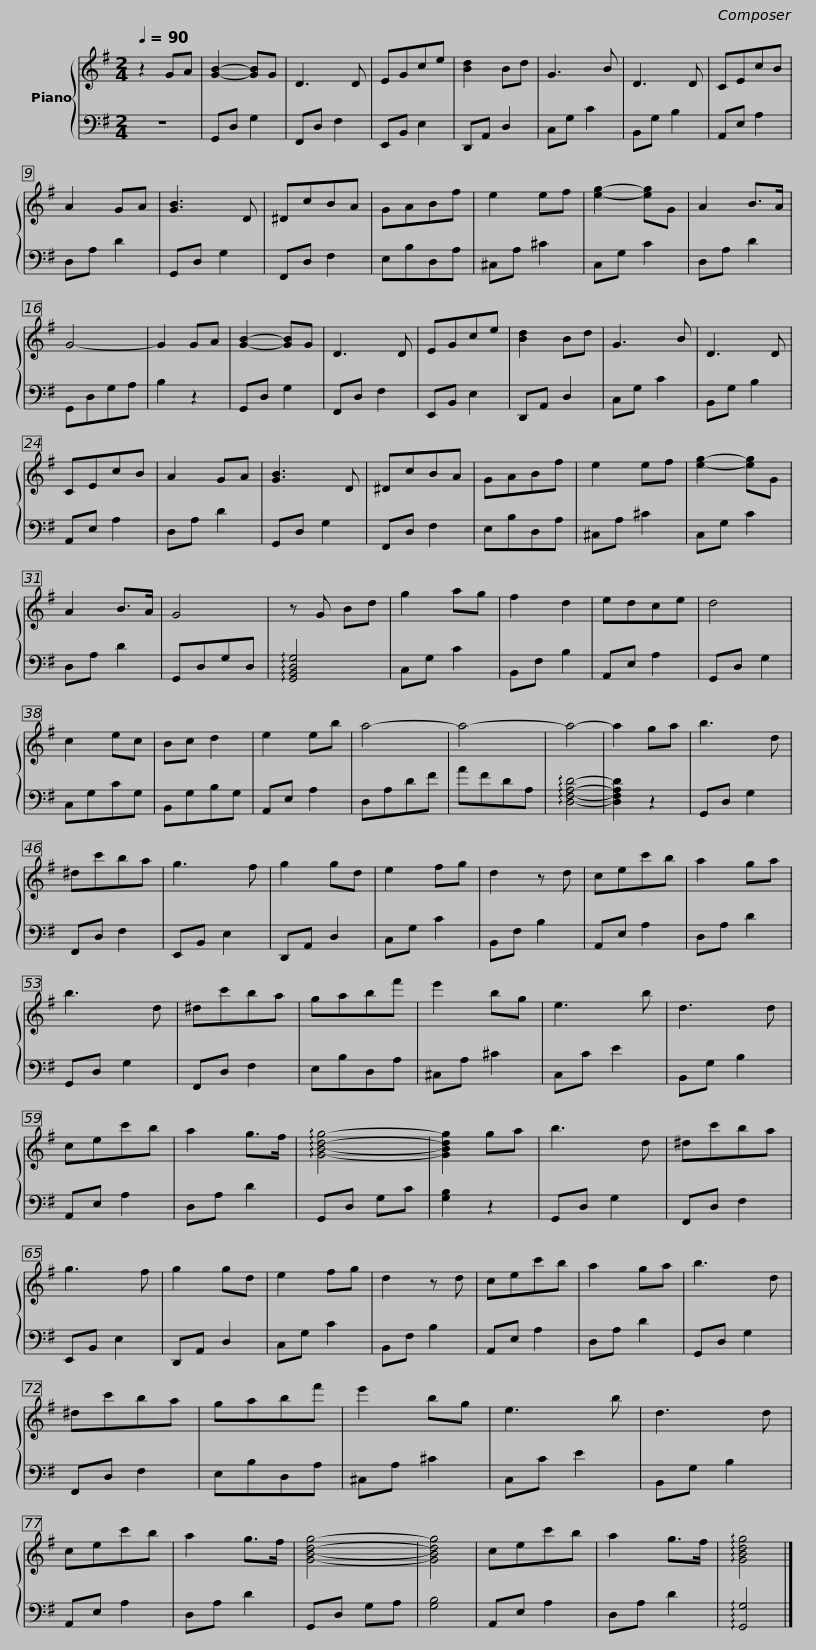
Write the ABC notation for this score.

X:1
%%score { 1 | 2 }
L:1/8
Q:1/4=90
M:2/4
I:linebreak $
K:G
V:1 treble
V:2 bass
V:1
 z2 GA | [GB]2- [GB]G | D3 D | EGce | [Bd]2 Bd | %5
 G3 B | D3 D | CEcB | A2 GA | [GB]3 D |$ %10
 ^DcBA | GABf | e2 ef | [eg]2- [eg]G | A2 B>A | %15
 G4- | G2 GA | [GB]2- [GB]G | D3 D | EGce |$ %20
 [Bd]2 Bd | G3 B | D3 D | CEcB | A2 GA | %25
 [GB]3 D | ^DcBA | GABf | e2 ef | [eg]2- [eg]G |$ %30
 A2 B>A | G4 | z G Bd | g2 ag | f2 d2 | %35
 edce | d4 | c2 ec | Bc d2 | e2 eb |$ %40
 a4- | a4- | a4- | a2 ga | b3 d | %45
 ^dc'ba | g3 f | g2 gd | e2 fg | d2 z d |$ %50
 cec'b | a2 ga | b3 d | ^dc'ba | gabf' | %55
 e'2 bg | e3 b | d3 d | cec'b |$ a2 g>f | %60
 !arpeggio![GBdg]4- | [GBdg]2 ga | b3 d | ^dc'ba | g3 f | %65
 g2 gd | e2 fg | d2 z d | cec'b |$ a2 ga | %70
 b3 d | ^dc'ba | gabf' | e'2 bg | e3 b | %75
 d3 d | cec'b | a2 g>f |$ [GBdg]4- | [GBdg]4 | %80
 cec'b | a2 g>f | !arpeggio![GBdg]4 |] %83
V:2
 z4 | G,,D, G,2 | F,,D, F,2 | E,,B,, E,2 | D,,A,, D,2 | %5
 C,G, C2 | B,,G, B,2 | A,,E, A,2 | D,A, D2 | G,,D, G,2 |$ %10
 F,,D, F,2 | E,B,D,A, | ^C,A, ^C2 | C,G, C2 | D,A, D2 | %15
 G,,D,G,A, | B,2 z2 | G,,D, G,2 | F,,D, F,2 | E,,B,, E,2 |$ %20
 D,,A,, D,2 | C,G, C2 | B,,G, B,2 | A,,E, A,2 | D,A, D2 | %25
 G,,D, G,2 | F,,D, F,2 | E,B,D,A, | ^C,A, ^C2 | C,G, C2 |$ %30
 D,A, D2 | G,,D,G,D, | !arpeggio![G,,B,,D,G,]4 | C,G, C2 | B,,F, B,2 | %35
 A,,E, A,2 | G,,D, G,2 | C,G,CG, | B,,G,B,G, | A,,E, A,2 |$ %40
 D,A,DF | AFDA, | !arpeggio![D,F,A,D]4- | [D,F,A,D]2 z2 | G,,D, G,2 | %45
 F,,D, F,2 | E,,B,, E,2 | D,,A,, D,2 | C,G, C2 | B,,F, B,2 |$ %50
 A,,E, A,2 | D,A, D2 | G,,D, G,2 | F,,D, F,2 | E,B,D,A, | %55
 ^C,A, ^C2 | C,C E2 | B,,G, B,2 | A,,E, A,2 |$ D,A, D2 | %60
 G,,D, G,C | [G,B,]2 z2 | G,,D, G,2 | F,,D, F,2 | E,,B,, E,2 | %65
 D,,A,, D,2 | C,G, C2 | B,,F, B,2 | A,,E, A,2 |$ D,A, D2 | %70
 G,,D, G,2 | F,,D, F,2 | E,B,D,A, | ^C,A, ^C2 | C,C E2 | %75
 B,,G, B,2 | A,,E, A,2 | D,A, D2 |$ G,,D, G,A, | [G,B,]4 | %80
 A,,E, A,2 | D,A, D2 | !arpeggio![G,,G,]4 |] %83
